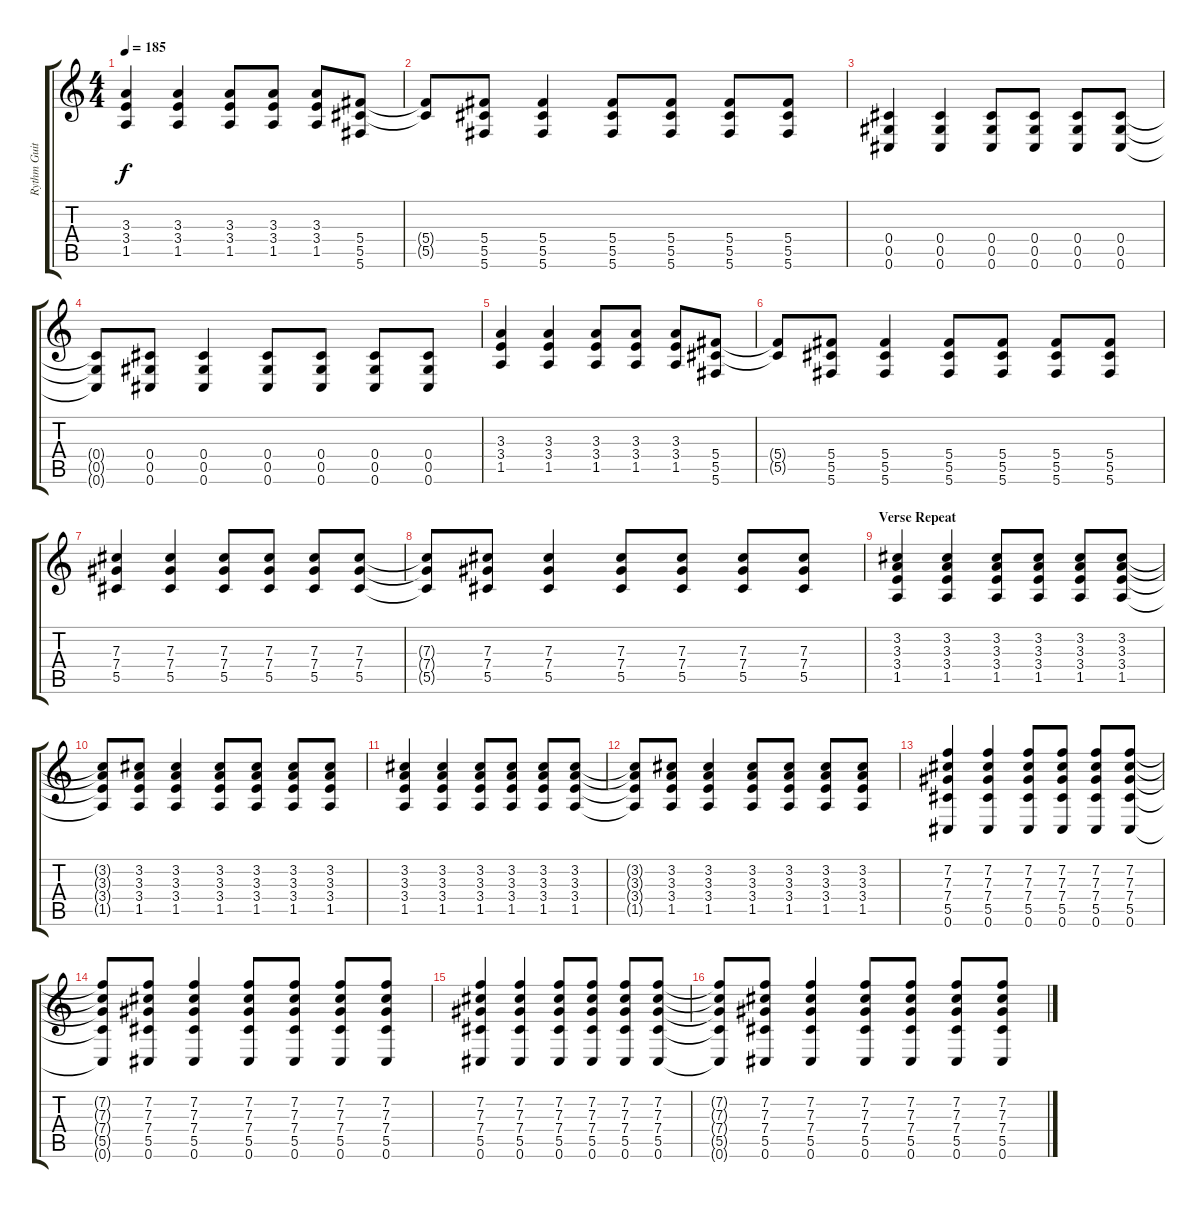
\track ("Rythm Guitar" "Rythm Guit") {instrument distortionguitar}
\staff {score tabs}
\tuning (Eb4 Bb3 Gb3 Db3 Ab2 Db2) {hide}
\ts (4 4)
\tempo 185
\clef g2
\ks c
(3.3 3.4 1.5).4{dy f} (3.3 3.4 1.5).4 (3.3 3.4 1.5).8 (3.3 3.4 1.5).8 (3.3 3.4 1.5).8 (5.4 5.5 5.6).8 |
(5.4{t} 5.5{t}).8 (5.4 5.5 5.6).8 (5.4 5.5 5.6).4 (5.4 5.5 5.6).8 (5.4 5.5 5.6).8 (5.4 5.5 5.6).8 (5.4 5.5 5.6).8 |
(0.4 0.5 0.6).4 (0.4 0.5 0.6).4 (0.4 0.5 0.6).8 (0.4 0.5 0.6).8 (0.4 0.5 0.6).8 (0.4 0.5 0.6).8 |
(0.4{t} 0.5{t} 0.6{t}).8 (0.4 0.5 0.6).8 (0.4 0.5 0.6).4 (0.4 0.5 0.6).8 (0.4 0.5 0.6).8 (0.4 0.5 0.6).8 (0.4 0.5 0.6).8 |
(3.3 3.4 1.5).4 (3.3 3.4 1.5).4 (3.3 3.4 1.5).8 (3.3 3.4 1.5).8 (3.3 3.4 1.5).8 (5.4 5.5 5.6).8 |
(5.4{t} 5.5{t}).8 (5.4 5.5 5.6).8 (5.4 5.5 5.6).4 (5.4 5.5 5.6).8 (5.4 5.5 5.6).8 (5.4 5.5 5.6).8 (5.4 5.5 5.6).8 |
(7.3 7.4 5.5).4 (7.3 7.4 5.5).4 (7.3 7.4 5.5).8 (7.3 7.4 5.5).8 (7.3 7.4 5.5).8 (7.3 7.4 5.5).8 |
(7.3{t} 7.4{t} 5.5{t}).8 (7.3 7.4 5.5).8 (7.3 7.4 5.5).4 (7.3 7.4 5.5).8 (7.3 7.4 5.5).8 (7.3 7.4 5.5).8 (7.3 7.4 5.5).8 |
\section ("" "Verse Repeat")
(3.2 3.3 3.4 1.5).4 (3.2 3.3 3.4 1.5).4 (3.2 3.3 3.4 1.5).8 (3.2 3.3 3.4 1.5).8 (3.2 3.3 3.4 1.5).8 (3.2 3.3 3.4 1.5).8 |
(3.2{t} 3.3{t} 3.4{t} 1.5{t}).8 (3.2 3.3 3.4 1.5).8 (3.2 3.3 3.4 1.5).4 (3.2 3.3 3.4 1.5).8 (3.2 3.3 3.4 1.5).8 (3.2 3.3 3.4 1.5).8 (3.2 3.3 3.4 1.5).8 |
(3.2 3.3 3.4 1.5).4 (3.2 3.3 3.4 1.5).4 (3.2 3.3 3.4 1.5).8 (3.2 3.3 3.4 1.5).8 (3.2 3.3 3.4 1.5).8 (3.2 3.3 3.4 1.5).8 |
(3.2{t} 3.3{t} 3.4{t} 1.5{t}).8 (3.2 3.3 3.4 1.5).8 (3.2 3.3 3.4 1.5).4 (3.2 3.3 3.4 1.5).8 (3.2 3.3 3.4 1.5).8 (3.2 3.3 3.4 1.5).8 (3.2 3.3 3.4 1.5).8 |
(7.2 7.3 7.4 5.5 0.6).4 (7.2 7.3 7.4 5.5 0.6).4 (7.2 7.3 7.4 5.5 0.6).8 (7.2 7.3 7.4 5.5 0.6).8 (7.2 7.3 7.4 5.5 0.6).8 (7.2 7.3 7.4 5.5 0.6).8 |
(7.2{t} 7.3{t} 7.4{t} 5.5{t} 0.6{t}).8 (7.2 7.3 7.4 5.5 0.6).8 (7.2 7.3 7.4 5.5 0.6).4 (7.2 7.3 7.4 5.5 0.6).8 (7.2 7.3 7.4 5.5 0.6).8 (7.2 7.3 7.4 5.5 0.6).8 (7.2 7.3 7.4 5.5 0.6).8 |
(7.2 7.3 7.4 5.5 0.6).4 (7.2 7.3 7.4 5.5 0.6).4 (7.2 7.3 7.4 5.5 0.6).8 (7.2 7.3 7.4 5.5 0.6).8 (7.2 7.3 7.4 5.5 0.6).8 (7.2 7.3 7.4 5.5 0.6).8 |
(7.2{t} 7.3{t} 7.4{t} 5.5{t} 0.6{t}).8 (7.2 7.3 7.4 5.5 0.6).8 (7.2 7.3 7.4 5.5 0.6).4 (7.2 7.3 7.4 5.5 0.6).8 (7.2 7.3 7.4 5.5 0.6).8 (7.2 7.3 7.4 5.5 0.6).8 (7.2 7.3 7.4 5.5 0.6).8
